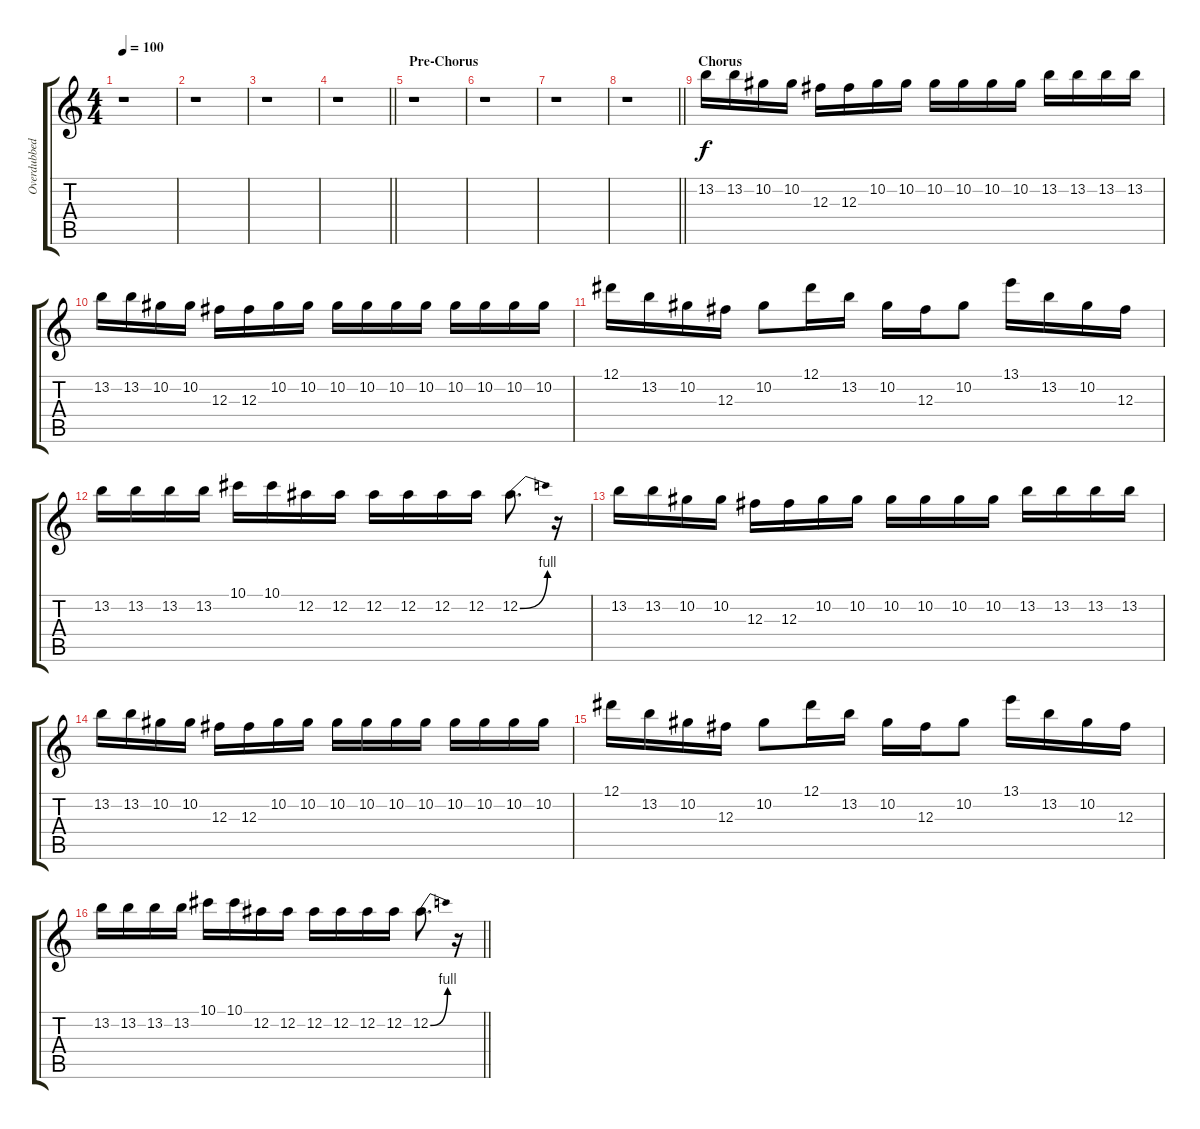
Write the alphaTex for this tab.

\track ("Overdubbed Guitar" "Overdubbed") {instrument overdrivenguitar}
\staff {score tabs}
\tuning (Eb4 Bb3 Gb3 Db3 Ab2 Db2) {hide}
\ts (4 4)
\tempo 100
\clef g2
\ks c
r.1{dy f} |
r.1 |
r.1 |
\barLineRight lightlight
r.1 |
\section ("" "Pre-Chorus")
r.1 |
r.1 |
r.1 |
\barLineRight lightlight
r.1 |
\section ("" "Chorus")
13.2.16 13.2.16 10.2.16 10.2.16 12.3.16 12.3.16 10.2.16 10.2.16 10.2.16 10.2.16 10.2.16 10.2.16 13.2.16 13.2.16 13.2.16 13.2.16 |
13.2.16 13.2.16 10.2.16 10.2.16 12.3.16 12.3.16 10.2.16 10.2.16 10.2.16 10.2.16 10.2.16 10.2.16 10.2.16 10.2.16 10.2.16 10.2.16 |
12.1.16 13.2.16 10.2.16 12.3.16 10.2.8 12.1.16 13.2.16 10.2.16 12.3.16 10.2.8 13.1.16 13.2.16 10.2.16 12.3.16 |
13.2.16 13.2.16 13.2.16 13.2.16 10.1.16 10.1.16 12.2.16 12.2.16 12.2.16 12.2.16 12.2.16 12.2.16 12.2{be (bend 0 0 60 4)}.8{d} r.16 |
13.2.16 13.2.16 10.2.16 10.2.16 12.3.16 12.3.16 10.2.16 10.2.16 10.2.16 10.2.16 10.2.16 10.2.16 13.2.16 13.2.16 13.2.16 13.2.16 |
13.2.16 13.2.16 10.2.16 10.2.16 12.3.16 12.3.16 10.2.16 10.2.16 10.2.16 10.2.16 10.2.16 10.2.16 10.2.16 10.2.16 10.2.16 10.2.16 |
12.1.16 13.2.16 10.2.16 12.3.16 10.2.8 12.1.16 13.2.16 10.2.16 12.3.16 10.2.8 13.1.16 13.2.16 10.2.16 12.3.16 |
\barLineRight lightlight
13.2.16 13.2.16 13.2.16 13.2.16 10.1.16 10.1.16 12.2.16 12.2.16 12.2.16 12.2.16 12.2.16 12.2.16 12.2{be (bend 0 0 60 4)}.8{d} r.16
